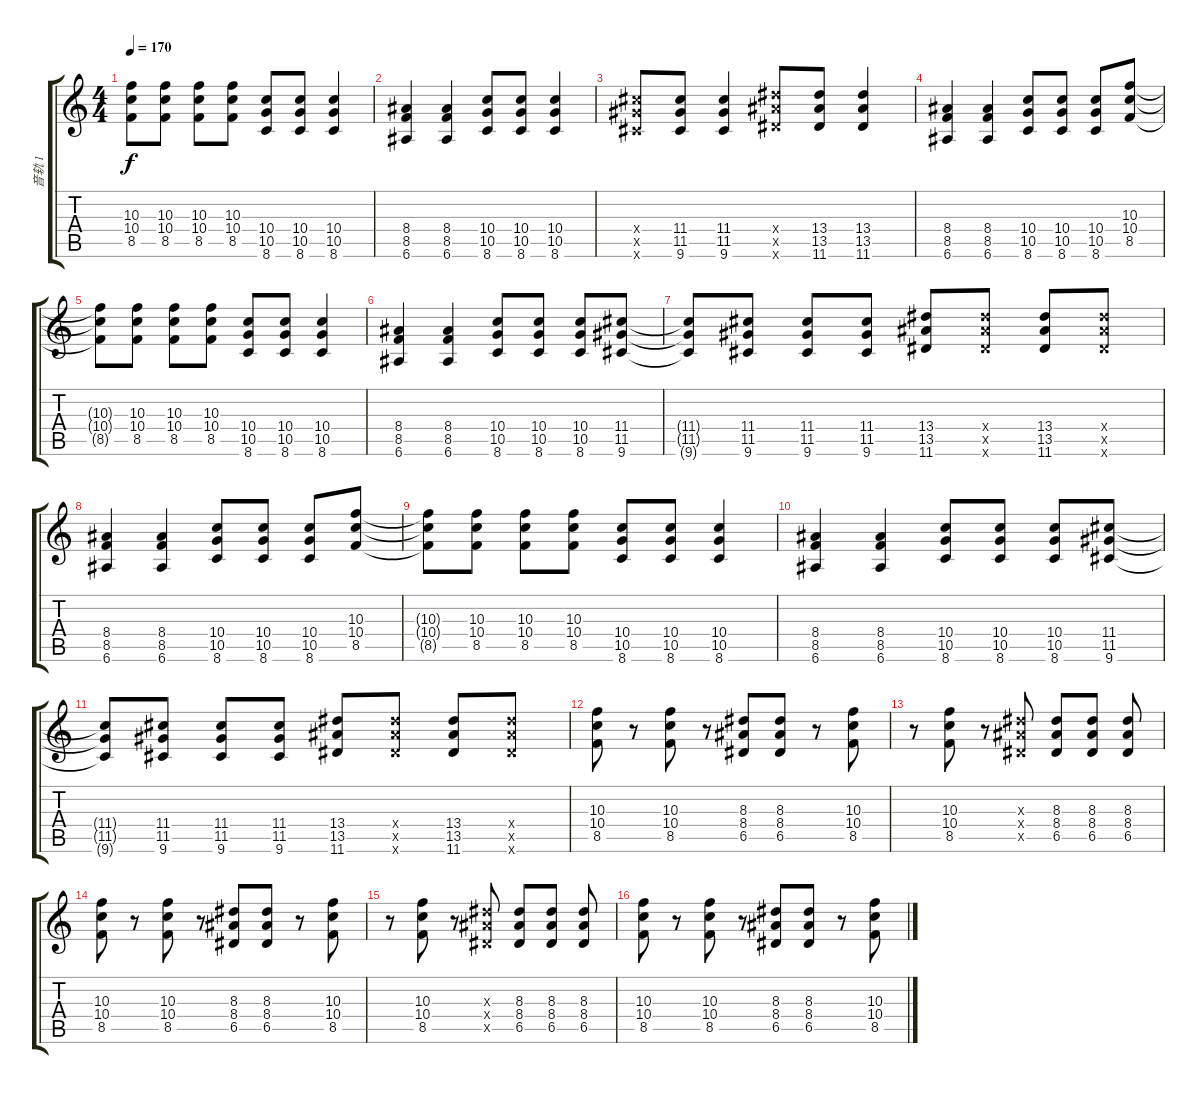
\track ("音轨 1" "音轨 1") {instrument overdrivenguitar}
\staff {score tabs}
\tuning (E4 B3 G3 D3 A2 E2) {hide}
\ts (4 4)
\tempo 170
\clef g2
\ks c
(10.3{t} 10.4{t} 8.5{t}).8{dy f} (10.3 10.4 8.5).8 (10.3 10.4 8.5).8 (10.3 10.4 8.5).8 (10.4 10.5 8.6).8 (10.4 10.5 8.6).8 (10.4 10.5 8.6).4 |
(8.4 8.5 6.6).4 (8.4 8.5 6.6).4 (10.4 10.5 8.6).8 (10.4 10.5 8.6).8 (10.4 10.5 8.6).4 |
(11.4{x} 11.5{x} 9.6{x}).8 (11.4 11.5 9.6).8 (11.4 11.5 9.6).4 (13.4{x} 13.5{x} 11.6{x}).8 (13.4 13.5 11.6).8 (13.4 13.5 11.6).4 |
(8.4 8.5 6.6).4 (8.4 8.5 6.6).4 (10.4 10.5 8.6).8 (10.4 10.5 8.6).8 (10.4 10.5 8.6).8 (10.3 10.4 8.5).8 |
(10.3{t} 10.4{t} 8.5{t}).8 (10.3 10.4 8.5).8 (10.3 10.4 8.5).8 (10.3 10.4 8.5).8 (10.4 10.5 8.6).8 (10.4 10.5 8.6).8 (10.4 10.5 8.6).4 |
(8.4 8.5 6.6).4 (8.4 8.5 6.6).4 (10.4 10.5 8.6).8 (10.4 10.5 8.6).8 (10.4 10.5 8.6).8 (11.4 11.5 9.6).8 |
(11.4{t} 11.5{t} 9.6{t}).8 (11.4 11.5 9.6).8 (11.4 11.5 9.6).8 (11.4 11.5 9.6).8 (13.4 13.5 11.6).8 (13.4{x} 13.5{x} 11.6{x}).8 (13.4 13.5 11.6).8 (13.4{x} 13.5{x} 11.6{x}).8 |
(8.4 8.5 6.6).4 (8.4 8.5 6.6).4 (10.4 10.5 8.6).8 (10.4 10.5 8.6).8 (10.4 10.5 8.6).8 (10.3 10.4 8.5).8 |
(10.3{t} 10.4{t} 8.5{t}).8 (10.3 10.4 8.5).8 (10.3 10.4 8.5).8 (10.3 10.4 8.5).8 (10.4 10.5 8.6).8 (10.4 10.5 8.6).8 (10.4 10.5 8.6).4 |
(8.4 8.5 6.6).4 (8.4 8.5 6.6).4 (10.4 10.5 8.6).8 (10.4 10.5 8.6).8 (10.4 10.5 8.6).8 (11.4 11.5 9.6).8 |
(11.4{t} 11.5{t} 9.6{t}).8 (11.4 11.5 9.6).8 (11.4 11.5 9.6).8 (11.4 11.5 9.6).8 (13.4 13.5 11.6).8 (13.4{x} 13.5{x} 11.6{x}).8 (13.4 13.5 11.6).8 (13.4{x} 13.5{x} 11.6{x}).8 |
(10.3 10.4 8.5).8 r.8 (10.3 10.4 8.5).8 r.8 (8.3 8.4 6.5).8 (8.3 8.4 6.5).8 r.8 (10.3 10.4 8.5).8 |
r.8 (10.3 10.4 8.5).8 r.8 (8.3{x} 8.4{x} 6.5{x}).8 (8.3 8.4 6.5).8 (8.3 8.4 6.5).8 (8.3 8.4 6.5).8 |
(10.3 10.4 8.5).8 r.8 (10.3 10.4 8.5).8 r.8 (8.3 8.4 6.5).8 (8.3 8.4 6.5).8 r.8 (10.3 10.4 8.5).8 |
r.8 (10.3 10.4 8.5).8 r.8 (8.3{x} 8.4{x} 6.5{x}).8 (8.3 8.4 6.5).8 (8.3 8.4 6.5).8 (8.3 8.4 6.5).8 |
(10.3 10.4 8.5).8 r.8 (10.3 10.4 8.5).8 r.8 (8.3 8.4 6.5).8 (8.3 8.4 6.5).8 r.8 (10.3 10.4 8.5).8
